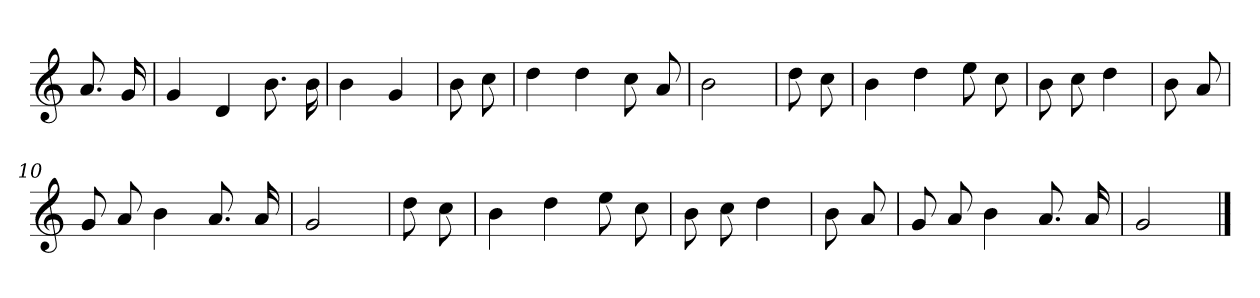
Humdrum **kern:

**kern
*part1
*staff1
*clefG2
*k[]
=
8.a
16g
=1
4g
4d
8.b
16b
=2
4b
4g
=3
8b
8cc
=4
4dd
4dd
8cc
8a
=5
2b
=6
8dd
8cc
=7
4b
4dd
8ee
8cc
=8
8b
8cc
4dd
=9
8b
8a
=10
8g
8a
4b
8.a
16a
=11
2g
=12
8dd
8cc
=13
4b
4dd
8ee
8cc
=14
8b
8cc
4dd
=15
8b
8a
=16
8g
8a
4b
8.a
16a
=17
2g
==
*-
